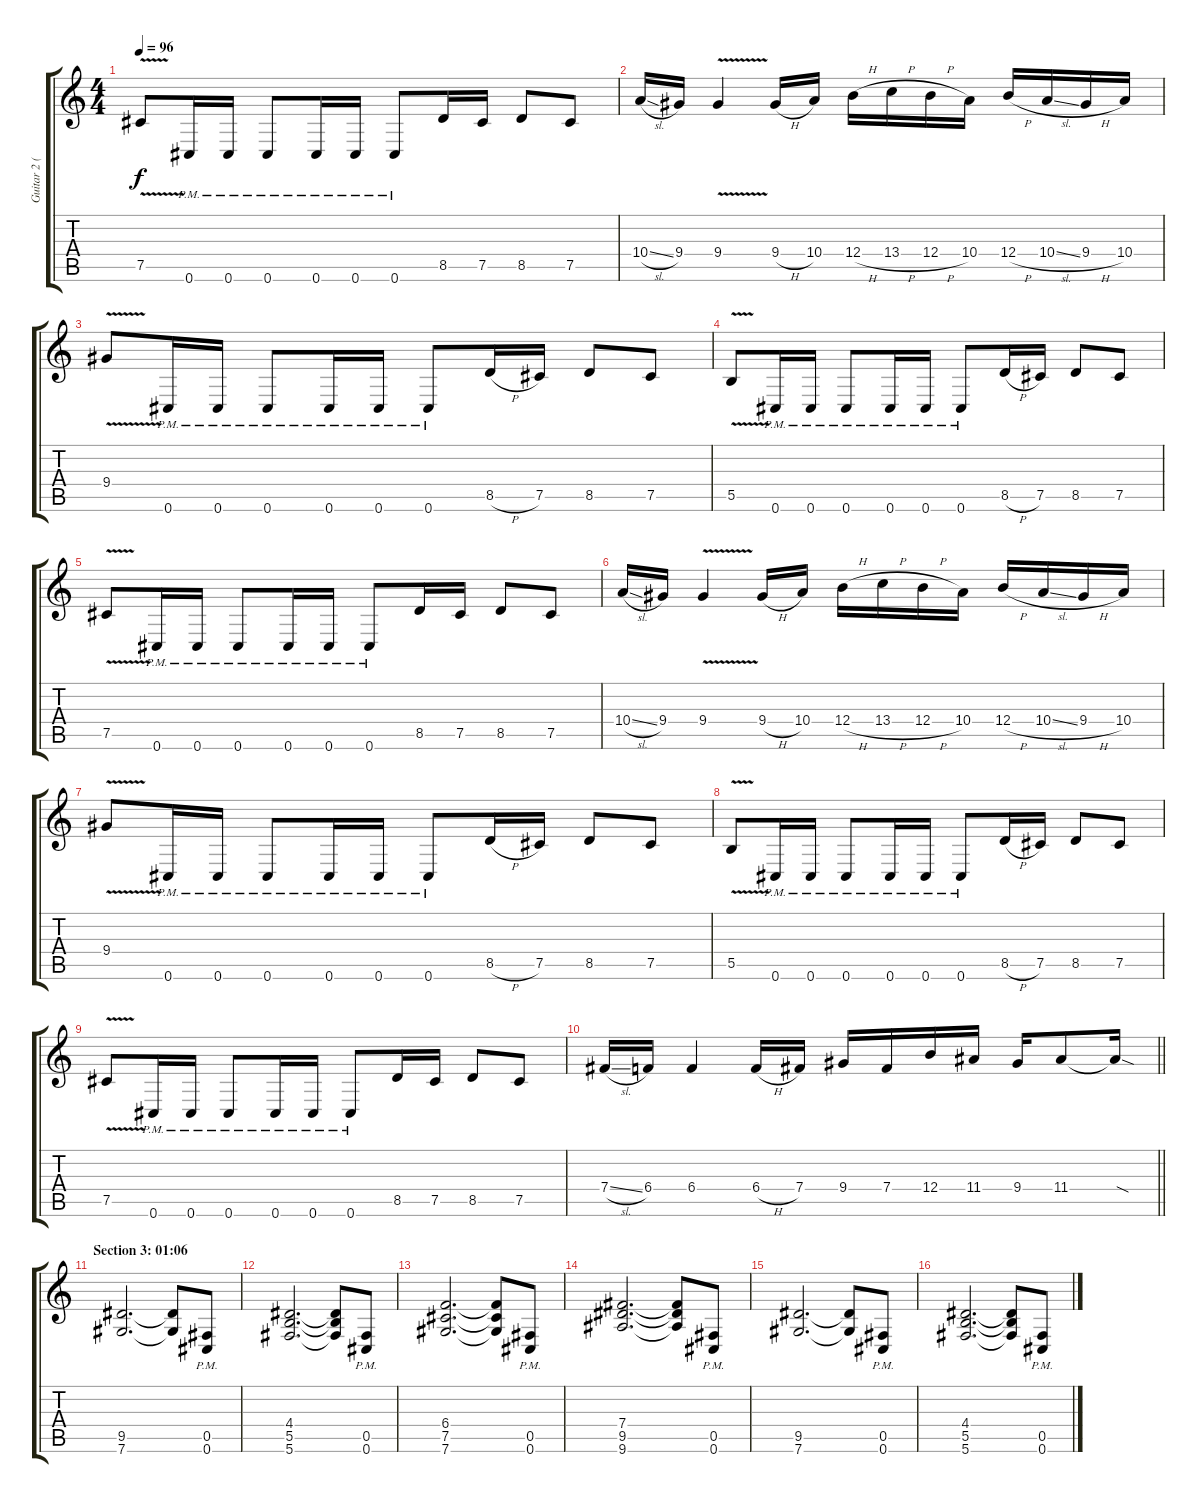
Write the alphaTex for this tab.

\track ("Guitar 2 (Distortion)" "Guitar 2 (") {instrument distortionguitar}
\staff {score tabs}
\tuning (Db4 Ab3 E3 B2 Gb2 Db2) {hide}
\ts (4 4)
\tempo 96
\clef g2
\ks c
7.5{v}.8{dy f} 0.6{pm}.16 0.6{pm}.16 0.6{pm}.8 0.6{pm}.16 0.6{pm}.16 0.6{pm}.8 8.5.16 7.5.16 8.5.8 7.5.8 |
10.4{sl}.16 9.4.16 9.4{v}.4 9.4{h}.16 10.4.16 12.4{h}.16 13.4{h}.16 12.4{h}.16 10.4.16 12.4{h}.16 10.4{sl}.16 9.4{h}.16 10.4.16 |
9.4{v}.8 0.6{pm}.16 0.6{pm}.16 0.6{pm}.8 0.6{pm}.16 0.6{pm}.16 0.6{pm}.8 8.5{h}.16 7.5.16 8.5.8 7.5.8 |
5.5{v}.8 0.6{pm}.16 0.6{pm}.16 0.6{pm}.8 0.6{pm}.16 0.6{pm}.16 0.6{pm}.8 8.5{h}.16 7.5.16 8.5.8 7.5.8 |
7.5{v}.8 0.6{pm}.16 0.6{pm}.16 0.6{pm}.8 0.6{pm}.16 0.6{pm}.16 0.6{pm}.8 8.5.16 7.5.16 8.5.8 7.5.8 |
10.4{sl}.16 9.4.16 9.4{v}.4 9.4{h}.16 10.4.16 12.4{h}.16 13.4{h}.16 12.4{h}.16 10.4.16 12.4{h}.16 10.4{sl}.16 9.4{h}.16 10.4.16 |
9.4{v}.8 0.6{pm}.16 0.6{pm}.16 0.6{pm}.8 0.6{pm}.16 0.6{pm}.16 0.6{pm}.8 8.5{h}.16 7.5.16 8.5.8 7.5.8 |
5.5{v}.8 0.6{pm}.16 0.6{pm}.16 0.6{pm}.8 0.6{pm}.16 0.6{pm}.16 0.6{pm}.8 8.5{h}.16 7.5.16 8.5.8 7.5.8 |
7.5{v}.8 0.6{pm}.16 0.6{pm}.16 0.6{pm}.8 0.6{pm}.16 0.6{pm}.16 0.6{pm}.8 8.5.16 7.5.16 8.5.8 7.5.8 |
\barLineRight lightlight
7.4{sl}.16 6.4.16 6.4.4 6.4{h}.16 7.4.16 9.4.16 7.4.16 12.4.16 11.4.16 9.4.16 11.4.8 11.4{sod t}.16 |
\section ("" "Section 3: 01:06")
(9.5 7.6).2{d} (9.5{t} 7.6{t}).8 (0.5{pm} 0.6{pm}).8 |
(4.4 5.5 5.6).2{d} (4.4{t} 5.5{t} 5.6{t}).8 (0.5{pm} 0.6{pm}).8 |
(6.4 7.5 7.6).2{d} (6.4{t} 7.5{t} 7.6{t}).8 (0.5{pm} 0.6{pm}).8 |
(7.4 9.5 9.6).2{d} (7.4{t} 9.5{t} 9.6{t}).8 (0.5{pm} 0.6{pm}).8 |
(9.5 7.6).2{d} (9.5{t} 7.6{t}).8 (0.5{pm} 0.6{pm}).8 |
(4.4 5.5 5.6).2{d} (4.4{t} 5.5{t} 5.6{t}).8 (0.5{pm} 0.6{pm}).8
